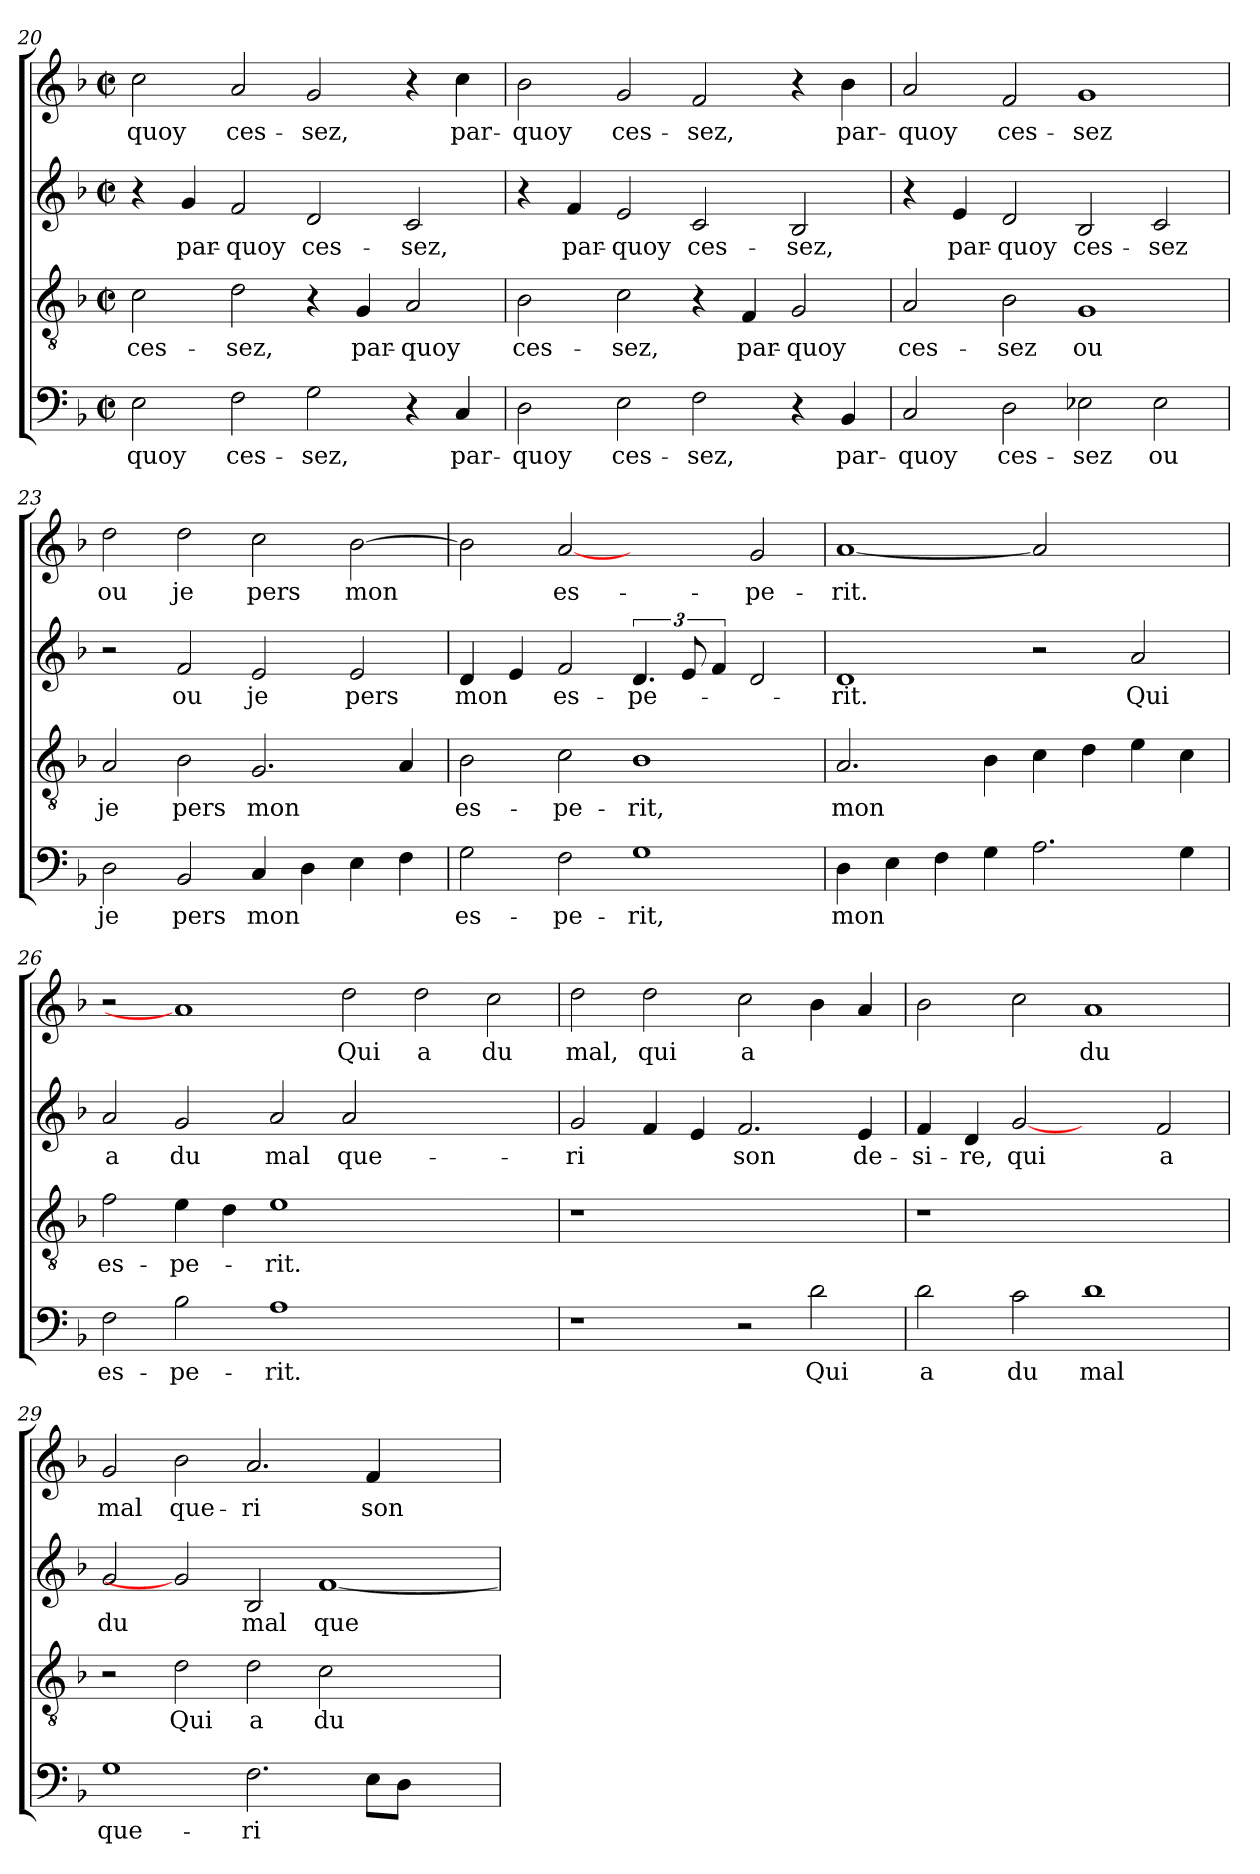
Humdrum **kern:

**kern	**text	**kern	**text	**kern	**text	**kern	**text
*part4	*part4	*part3	*part3	*part2	*part2	*part1	*part1
*staff4	*staff4	*staff3	*staff3	*staff2	*staff2	*staff1	*staff1
*clefF4	*	*clefGv2	*	*clefG2	*	*clefG2	*
*k[b-]	*	*k[b-]	*	*k[b-]	*	*k[b-]	*
*F:	*	*F:	*	*F:	*	*F:	*
*M2/2	*	*M2/2	*	*M2/2	*	*M2/2	*
*met(c|)	*	*met(c|)	*	*met(c|)	*	*met(c|)	*
=20	=20	=20	=20	=20	=20	=20	=20
!	!LO:LY:b	!	!LO:LY:b	!	!	!	!LO:LY:b
2E\	-quoy	2c\	ces-	4r	.	2cc\	-quoy
!	!	!	!	!	!LO:LY:b	!	!
.	.	.	.	4g/	par-	.	.
!	!LO:LY:b	!	!LO:LY:b	!	!LO:LY:b	!	!LO:LY:b
2F\	ces-	2d\	-sez,	2f/	-quoy	2a/	ces-
!	!LO:LY:b	!	!	!	!LO:LY:b	!	!LO:LY:b
2G\	-sez,	4r	.	2d/	ces-	2g/	-sez,
!	!	!	!LO:LY:b	!	!	!	!
.	.	4G/	par-	.	.	.	.
!	!	!	!LO:LY:b	!	!LO:LY:b	!	!
4r	.	2A/	-quoy	2c/	-sez,	4r	.
!	!LO:LY:b	!	!	!	!	!	!LO:LY:b
4C/	par-	.	.	.	.	4cc\	par-
!!LO:LB:g=z
=21	=21	=21	=21	=21	=21	=21	=21
!	!LO:LY:b	!	!LO:LY:b	!	!	!	!LO:LY:b
2D\	-quoy	2B-\	ces-	4r	.	2b-\	-quoy
!	!	!	!	!	!LO:LY:b	!	!
.	.	.	.	4f/	par-	.	.
!	!LO:LY:b	!	!LO:LY:b	!	!LO:LY:b	!	!LO:LY:b
2E\	ces-	2c\	-sez,	2e/	-quoy	2g/	ces-
!	!LO:LY:b	!	!	!	!LO:LY:b	!	!LO:LY:b
2F\	-sez,	4r	.	2c/	ces-	2f/	-sez,
!	!	!	!LO:LY:b	!	!	!	!
.	.	4F/	par-	.	.	.	.
!	!	!	!LO:LY:b	!	!LO:LY:b	!	!
4r	.	2G/	-quoy	2B-/	-sez,	4r	.
!	!LO:LY:b	!	!	!	!	!	!LO:LY:b
4BB-/	par-	.	.	.	.	4b-\	par-
=22	=22	=22	=22	=22	=22	=22	=22
!	!LO:LY:b	!	!LO:LY:b	!	!	!	!LO:LY:b
2C/	-quoy	2A/	ces-	4r	.	2a/	-quoy
!	!	!	!	!	!LO:LY:b	!	!
.	.	.	.	4e/	par-	.	.
!	!LO:LY:b	!	!LO:LY:b	!	!LO:LY:b	!	!LO:LY:b
2D\	ces-	2B-\	-sez	2d/	-quoy	2f/	ces-
!	!LO:LY:b	!	!LO:LY:b	!	!LO:LY:b	!	!LO:LY:b
2E-X\	-sez	1G	ou	2B-/	ces-	1g	-sez
!	!LO:LY:b	!	!	!	!LO:LY:b	!	!
2E-\	ou	.	.	2c/	-sez	.	.
=23	=23	=23	=23	=23	=23	=23	=23
!	!LO:LY:b	!	!LO:LY:b	!	!	!	!LO:LY:b
2D\	je	2A/	je	2r	.	2dd\	ou
!	!LO:LY:b	!	!LO:LY:b	!	!LO:LY:b	!	!LO:LY:b
2BB-/	pers	2B-\	pers	2f/	ou	2dd\	je
!	!LO:LY:b	!	!LO:LY:b	!	!LO:LY:b	!	!LO:LY:b
4C/	mon	2.G/	mon	2e/	je	2cc\	pers
4D\	.	.	.	.	.	.	.
!	!	!	!	!	!LO:LY:b	!	!LO:LY:b
4E\	.	.	.	2e/	pers	[2b-\	mon
4F\	.	4A/	.	.	.	.	.
=24	=24	=24	=24	=24	=24	=24	=24
!	!LO:LY:b	!	!LO:LY:b	!	!LO:LY:b	!	!
2G\	es-	2B-\	es-	4d/	mon	2b-\]	.
.	.	.	.	4e/	.	.	.
!	!LO:LY:b	!	!LO:LY:b	!	!LO:LY:b	!	!LO:LY:b
2F\	-pe-	2c\	-pe-	2f/	es-	[2a	es-
!	!LO:LY:b	!	!LO:LY:b	!	!LO:LY:b	!	!
1G	-rit,	1B-	-rit,	6.d/	-pe-	2ryy	.
.	.	.	.	12e/	.	.	.
.	.	.	.	6f/	.	.	.
!	!	!	!	!	!	!	!LO:LY:b
.	.	.	.	2d/	.	2g/	-pe-
=25	=25	=25	=25	=25	=25	=25	=25
!	!LO:LY:b	!	!LO:LY:b	!	!LO:LY:b	!	!LO:LY:b
4D\	mon	2.A/	mon	1d	-rit.	[1a	-rit.
4E\	.	.	.	.	.	.	.
4F\	.	.	.	.	.	.	.
4G\	.	4B-\	.	.	.	.	.
2.A\	.	4c\	.	2r	.	2a]	.
.	.	4d\	.	.	.	.	.
!	!	!	!	!	!LO:LY:b	!	!
.	.	4e\	.	2a/	Qui	2ryy	.
4G\	.	4c\	.	.	.	.	.
!!LO:LB:g=z
=26	=26	=26	=26	=26	=26	=26	=26
!	!LO:LY:b	!	!LO:LY:b	!	!LO:LY:b	!	!
2F\	es-	2f\	es-	2a/	a	2r	.
!	!LO:LY:b	!	!LO:LY:b	!	!LO:LY:b	!	!
2B-\	-pe-	4e\	-pe-	2g/	du	1a]	.
.	.	4d\	.	.	.	.	.
!	!LO:LY:b	!	!LO:LY:b	!	!LO:LY:b	!	!
1A	-rit.	1e	-rit.	2a/	mal	.	.
!	!	!	!	!	!LO:LY:b	!	!LO:LY:b
.	.	.	.	2a/	que-	2dd\	Qui
!	!	!	!	!	!	!	!LO:LY:b
1ryy	.	1ryy	.	1ryy	.	2dd\	a
!	!	!	!	!	!	!	!LO:LY:b
.	.	.	.	.	.	2cc\	du
=27	=27	=27	=27	=27	=27	=27	=27
!	!	!	!	!	!LO:LY:b	!	!LO:LY:b
1r	.	1r	.	2g/	-ri	2dd\	mal,
!	!	!	!	!	!	!	!LO:LY:b
.	.	.	.	4f/	.	2dd\	qui
.	.	.	.	4e/	.	.	.
!	!	!	!	!	!LO:LY:b	!	!LO:LY:b
2r	.	1ryy	.	2.f/	son	2cc\	a
!	!LO:LY:b	!	!	!	!	!	!
2d\	Qui	.	.	.	.	4b-\	.
!	!	!	!	!	!LO:LY:b	!	!
.	.	.	.	4e/	de-	4a/	.
=28	=28	=28	=28	=28	=28	=28	=28
!	!LO:LY:b	!	!	!	!LO:LY:b	!	!
2d\	a	1r	.	4f/	-si-	2b-\	.
!	!	!	!	!	!LO:LY:b	!	!
.	.	.	.	4d/	-re,	.	.
!	!LO:LY:b	!	!	!	!LO:LY:b	!	!
2c\	du	.	.	[2g	qui	2cc\	.
!	!LO:LY:b	!	!	!	!	!	!LO:LY:b
1d	mal	1ryy	.	2ryy	.	1a	du
!	!	!	!	!	!LO:LY:b	!	!
.	.	.	.	2f/	a	.	.
=29	=29	=29	=29	=29	=29	=29	=29
!	!LO:LY:b	!	!	!	!LO:LY:b	!	!LO:LY:b
1G	que-	2r	.	2g/	du	2g/	mal
!	!	!	!LO:LY:b	!	!	!	!LO:LY:b
.	.	2d\	Qui	2g]	.	2b-\	que-
!	!LO:LY:b	!	!LO:LY:b	!	!LO:LY:b	!	!LO:LY:b
2.F\	-ri	2d\	a	2B-/	mal	2.a/	-ri
!	!	!	!LO:LY:b	!	!LO:LY:b	!	!
.	.	2c\	du	[1f	que-	.	.
!	!	!	!	!	!	!	!LO:LY:b
8E\L	.	.	.	.	.	4f/	son
8D\J	.	.	.	.	.	.	.
2ryy	.	2ryy	.	.	.	2ryy	.
=	=	=	=	=	=	=	=
*-	*-	*-	*-	*-	*-	*-	*-
